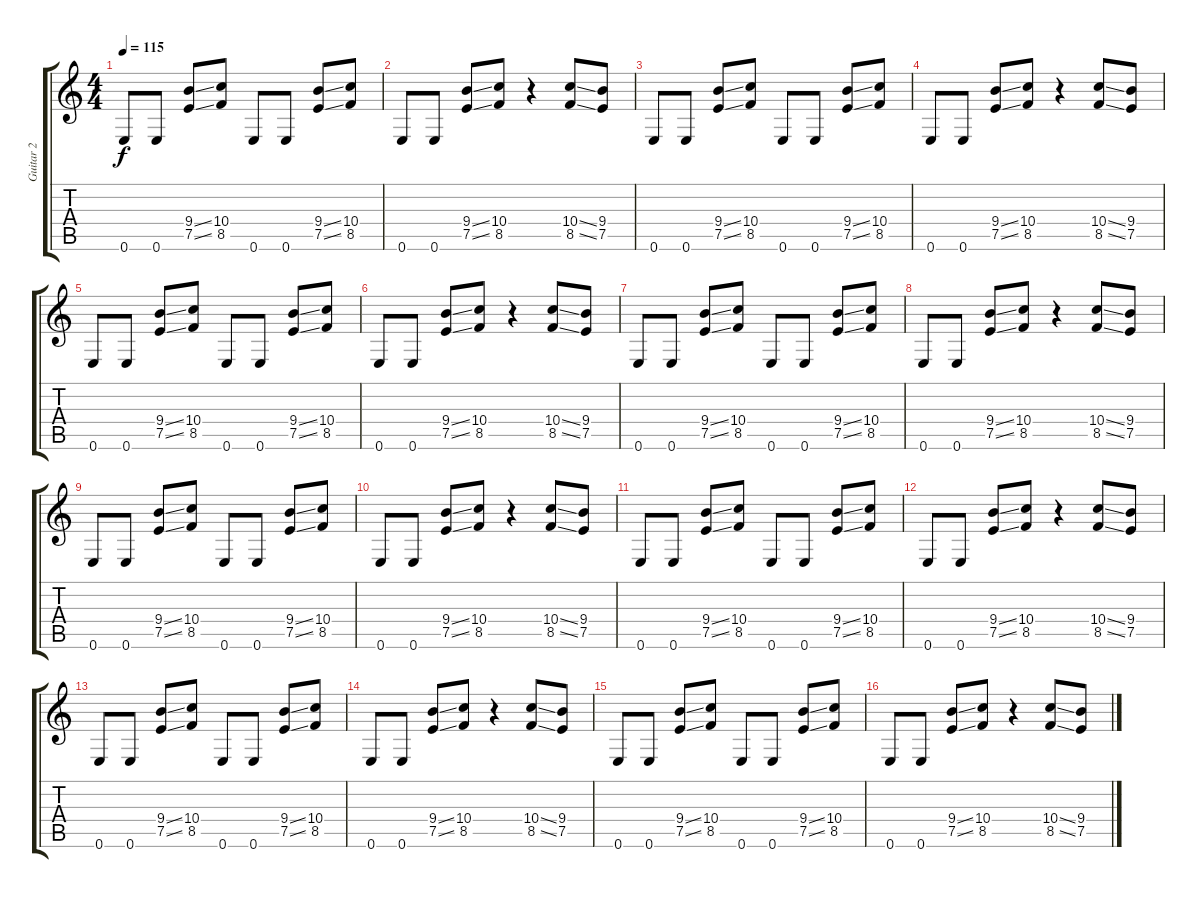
\track ("Guitar 2" "Guitar 2") {instrument distortionguitar}
\staff {score tabs}
\tuning (E4 B3 G3 D3 A2 E2) {hide}
\ts (4 4)
\tempo 115
\clef g2
\ks c
0.6.8{dy f} 0.6.8 (9.4{ss} 7.5{ss}).8 (10.4 8.5).8 0.6.8 0.6.8 (9.4{ss} 7.5{ss}).8 (10.4 8.5).8 |
0.6.8 0.6.8 (9.4{ss} 7.5{ss}).8 (10.4 8.5).8 r.4 (10.4{ss} 8.5{ss}).8 (9.4 7.5).8 |
0.6.8 0.6.8 (9.4{ss} 7.5{ss}).8 (10.4 8.5).8 0.6.8 0.6.8 (9.4{ss} 7.5{ss}).8 (10.4 8.5).8 |
0.6.8 0.6.8 (9.4{ss} 7.5{ss}).8 (10.4 8.5).8 r.4 (10.4{ss} 8.5{ss}).8 (9.4 7.5).8 |
0.6.8 0.6.8 (9.4{ss} 7.5{ss}).8 (10.4 8.5).8 0.6.8 0.6.8 (9.4{ss} 7.5{ss}).8 (10.4 8.5).8 |
0.6.8 0.6.8 (9.4{ss} 7.5{ss}).8 (10.4 8.5).8 r.4 (10.4{ss} 8.5{ss}).8 (9.4 7.5).8 |
0.6.8 0.6.8 (9.4{ss} 7.5{ss}).8 (10.4 8.5).8 0.6.8 0.6.8 (9.4{ss} 7.5{ss}).8 (10.4 8.5).8 |
0.6.8 0.6.8 (9.4{ss} 7.5{ss}).8 (10.4 8.5).8 r.4 (10.4{ss} 8.5{ss}).8 (9.4 7.5).8 |
0.6.8 0.6.8 (9.4{ss} 7.5{ss}).8 (10.4 8.5).8 0.6.8 0.6.8 (9.4{ss} 7.5{ss}).8 (10.4 8.5).8 |
0.6.8 0.6.8 (9.4{ss} 7.5{ss}).8 (10.4 8.5).8 r.4 (10.4{ss} 8.5{ss}).8 (9.4 7.5).8 |
0.6.8 0.6.8 (9.4{ss} 7.5{ss}).8 (10.4 8.5).8 0.6.8 0.6.8 (9.4{ss} 7.5{ss}).8 (10.4 8.5).8 |
0.6.8 0.6.8 (9.4{ss} 7.5{ss}).8 (10.4 8.5).8 r.4 (10.4{ss} 8.5{ss}).8 (9.4 7.5).8 |
0.6.8 0.6.8 (9.4{ss} 7.5{ss}).8 (10.4 8.5).8 0.6.8 0.6.8 (9.4{ss} 7.5{ss}).8 (10.4 8.5).8 |
0.6.8 0.6.8 (9.4{ss} 7.5{ss}).8 (10.4 8.5).8 r.4 (10.4{ss} 8.5{ss}).8 (9.4 7.5).8 |
0.6.8 0.6.8 (9.4{ss} 7.5{ss}).8 (10.4 8.5).8 0.6.8 0.6.8 (9.4{ss} 7.5{ss}).8 (10.4 8.5).8 |
0.6.8 0.6.8 (9.4{ss} 7.5{ss}).8 (10.4 8.5).8 r.4 (10.4{ss} 8.5{ss}).8 (9.4 7.5).8
